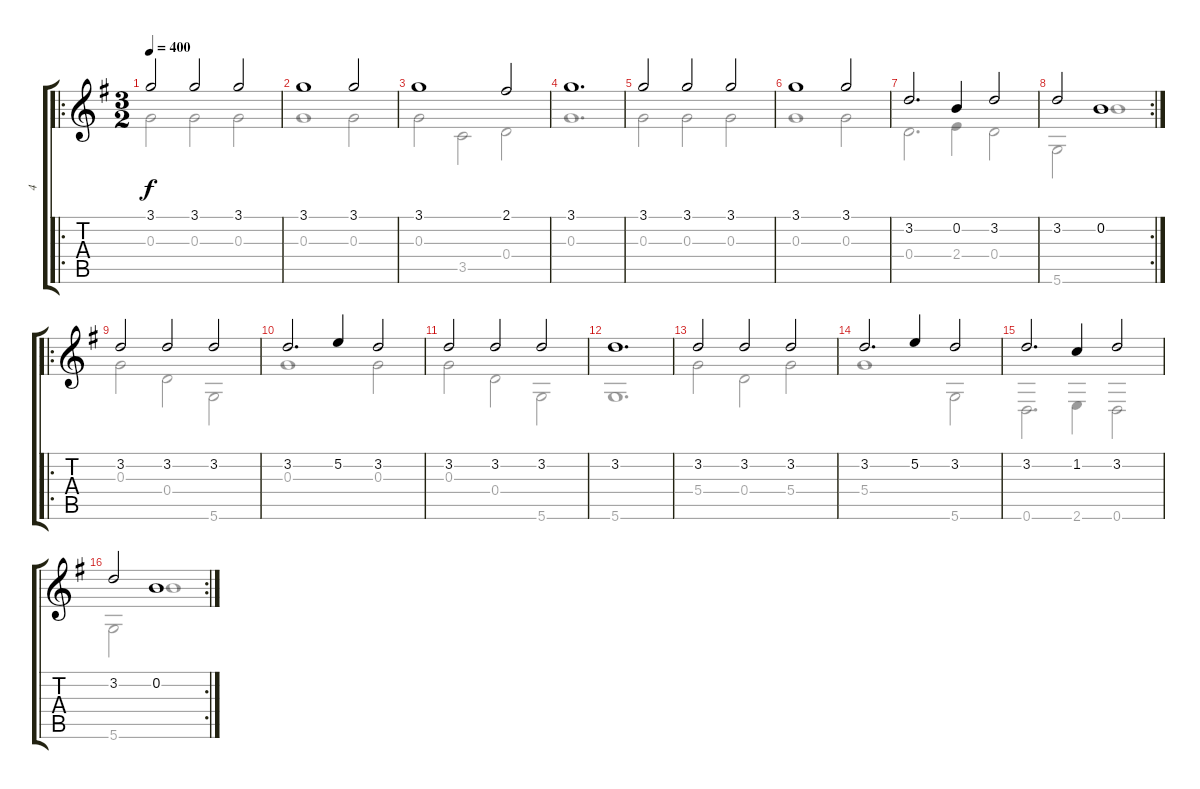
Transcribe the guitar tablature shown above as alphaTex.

\track ("4" "4") {instrument acousticguitarnylon}
\staff {score tabs}
\tuning (E4 B3 G3 D3 A2 D2) {hide}
\voice
\ro
\ts (3 2)
\tempo 400
\clef g2
\ks g
3.1.2{dy f instrument acousticguitarnylon} 3.1.2 3.1.2 |
3.1.1 3.1.2 |
3.1.1 2.1.2 |
3.1.1{d} |
3.1.2 3.1.2 3.1.2 |
3.1.1 3.1.2 |
3.2.2{d} 0.2.4 3.2.2 |
\rc 2
3.2.2 0.2.1 |
\ro
3.2.2 3.2.2 3.2.2 |
3.2.2{d} 5.2.4 3.2.2 |
3.2.2 3.2.2 3.2.2 |
3.2.1{d} |
3.2.2 3.2.2 3.2.2 |
3.2.2{d} 5.2.4 3.2.2 |
3.2.2{d} 1.2.4 3.2.2 |
\rc 2
3.2.2 0.2.1
\voice
\clef g2
\ottava regular
\simile none
\ks g
0.3.2{dy f} 0.3.2 0.3.2 |
0.3.1 0.3.2 |
0.3.2 3.5.2 0.4.2 |
0.3.1{d} |
0.3.2 0.3.2 0.3.2 |
0.3.1 0.3.2 |
0.4.2{d} 2.4.4 0.4.2 |
5.6.2 0.2.1 |
0.3.2 0.4.2 5.6.2 |
0.3.1 0.3.2 |
0.3.2 0.4.2 5.6.2 |
5.6.1{d} |
5.4.2 0.4.2 5.4.2 |
5.4.1 5.6.2 |
0.6.2{d} 2.6.4 0.6.2 |
5.6.2 0.2.1
